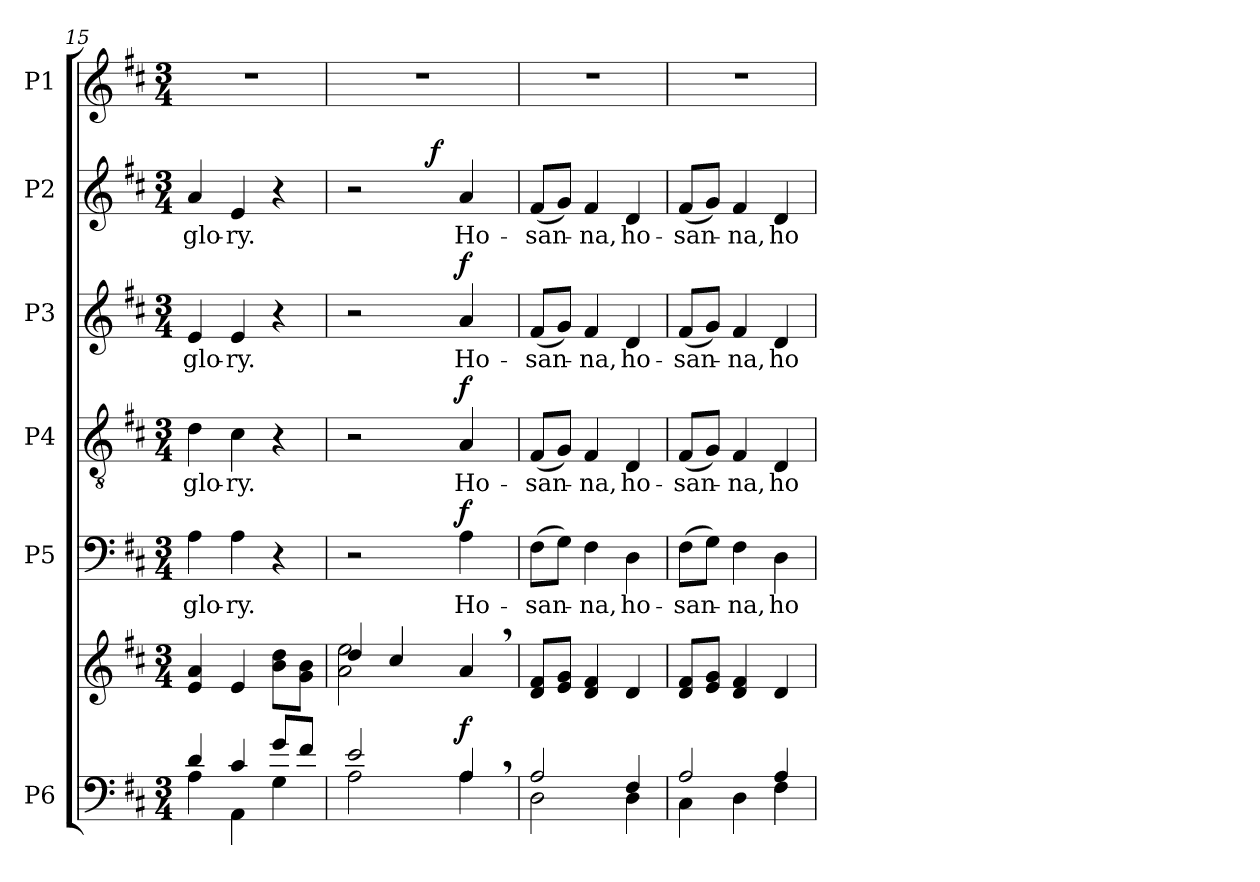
**kern	**kern	**dynam	**kern	**text	**dynam	**kern	**text	**dynam	**kern	**text	**dynam	**kern	**text	**dynam	**kern
*part6	*part6	*part6	*part5	*part5	*part5	*part4	*part4	*part4	*part3	*part3	*part3	*part2	*part2	*part2	*part1
*staff7	*staff6	*staff6/7	*staff5	*staff5	*staff5	*staff4	*staff4	*staff4	*staff3	*staff3	*staff3	*staff2	*staff2	*staff2	*staff1
*I"P6	*	*	*I"P5	*	*	*I"P4	*	*	*I"P3	*	*	*I"P2	*	*	*I"P1
*clefF4	*clefG2	*	*clefF4	*	*	*clefGv2	*	*	*clefG2	*	*	*clefG2	*	*	*clefG2
*	*	*	*	*	*	*ITrd7c12	*	*	*	*	*	*	*	*	*
*k[f#c#]	*k[f#c#]	*	*k[f#c#]	*	*	*k[f#c#]	*	*	*k[f#c#]	*	*	*k[f#c#]	*	*	*k[f#c#]
*b:	*b:	*	*b:	*	*	*b:	*	*	*b:	*	*	*b:	*	*	*b:
*M3/4	*M3/4	*	*M3/4	*	*	*M3/4	*	*	*M3/4	*	*	*M3/4	*	*	*M3/4
=15	=15	=15	=15	=15	=15	=15	=15	=15	=15	=15	=15	=15	=15	=15	=15
*^	*	*	*	*	*	*	*	*	*	*	*	*	*	*	*
!	!	!	!	!	!LO:LY:b:color=#000000	!	!	!	!	!	!	!	!	!	!	!
!	!	!	!	!	!	!	!	!LO:LY:b:color=#000000	!	!	!	!	!	!	!	!
!	!	!	!	!	!	!	!	!	!	!	!LO:LY:b:color=#000000	!	!	!	!	!
!	!	!	!	!	!	!	!	!	!	!	!	!	!	!LO:LY:b:color=#000000	!	!LO:N:vis=1
4di/	4Ai\	4ei/ 4ai	.	4Ai\	glo-	.	4Di\	glo-	.	4ei/	glo-	.	4ai/	glo-	.	2.r
!	!	!	!	!	!LO:LY:b:color=#000000	!	!	!	!	!	!	!	!	!	!	!
!	!	!	!	!	!	!	!	!LO:LY:b:color=#000000	!	!	!	!	!	!	!	!
!	!	!	!	!	!	!	!	!	!	!	!LO:LY:b:color=#000000	!	!	!	!	!
!	!	!	!	!	!	!	!	!	!	!	!	!	!	!LO:LY:b:color=#000000	!	!
4c#i/	4AAi\	4ei/	.	4Ai\	-ry.	.	4C#i\	-ry.	.	4ei/	-ry.	.	4ei/	-ry.	.	.
8gi/L	4Gi\	8bi\ 8ddiL	.	4r	.	.	4r	.	.	4r	.	.	4r	.	.	.
8f#i/J	.	8gi\ 8biJ	.	.	.	.	.	.	.	.	.	.	.	.	.	.
=16	=16	=16	=16	=16	=16	=16	=16	=16	=16	=16	=16	=16	=16	=16	=16	=16
*	*	*^	*	*	*	*	*	*	*	*	*	*	*	*	*	*
!	!	!	!	!	!	!	!	!	!	!	!	!	!	!	!	!	!LO:N:vis=1
*	*	*	*	*	*	*	*	*	*	*	*	*	*	*^	*	*	*
2ei/	2Ai\	4ddi/	2ai\ 2eei	.	2r	.	.	2r	.	.	2r	.	.	2r	4ryy	.	.	2.r
.	.	4cc#i/	.	.	.	.	.	.	.	.	.	.	.	.	16ryy	.	.	.
.	.	.	.	.	.	.	.	.	.	.	.	.	.	.	32ryy	.	.	.
.	.	.	.	.	.	.	.	.	.	.	.	.	.	.	64ryy	.	.	.
.	.	.	.	.	.	.	.	.	.	.	.	.	.	.	256.ryy	.	.	.
.	.	.	.	.	.	.	.	.	.	.	.	.	.	.	4ryy	.	f	.
!	!	!	!	!	!	!LO:LY:b:color=#000000	!	!	!	!	!	!	!	!	!	!	!	!
!	!	!	!	!	!	!	!	!	!LO:LY:b:color=#000000	!	!	!	!	!	!	!	!	!
!	!	!	!	!	!	!	!	!	!	!	!	!LO:LY:b:color=#000000	!	!	!	!	!	!
!	!	!	!	!	!	!	!	!	!	!	!	!	!	!	!	!LO:LY:b:color=#000000	!	!
4A,i/	4Ai\	4a,i/	4ryy	f	4Ai\	Ho-	f	4AAi/	Ho-	f	4ai/	Ho-	f	4ai/	.	Ho-	.	.
.	.	.	.	.	.	.	.	.	.	.	.	.	.	.	8ryy	.	.	.
.	.	.	.	.	.	.	.	.	.	.	.	.	.	.	128ryy	.	.	.
.	.	.	.	.	.	.	.	.	.	.	.	.	.	.	512ryy	.	.	.
*	*	*v	*v	*	*	*	*	*	*	*	*	*	*	*v	*v	*	*	*
=17	=17	=17	=17	=17	=17	=17	=17	=17	=17	=17	=17	=17	=17	=17	=17	=17
*	*	*^	*	*	*	*	*	*	*	*	*	*	*^	*	*	*
!	!	!	!	!	!	!LO:LY:b:color=#000000	!	!	!	!	!	!	!	!	!	!	!	!
*	*	*v	*v	*	*	*	*	*	*	*	*	*	*	*v	*v	*	*	*
*	*	*^	*	*	*	*	*	*	*	*	*	*	*^	*	*	*
!	!	!	!	!	!	!	!	!	!LO:LY:b:color=#000000	!	!	!	!	!	!	!	!	!
*	*	*v	*v	*	*	*	*	*	*	*	*	*	*	*v	*v	*	*	*
*	*	*^	*	*	*	*	*	*	*	*	*	*	*^	*	*	*
!	!	!	!	!	!	!	!	!	!	!	!	!LO:LY:b:color=#000000	!	!	!	!	!	!
*	*	*v	*v	*	*	*	*	*	*	*	*	*	*	*v	*v	*	*	*
*	*	*^	*	*	*	*	*	*	*	*	*	*	*^	*	*	*
!	!	!	!	!	!	!	!	!	!	!	!	!	!	!	!	!LO:LY:b:color=#000000	!	!LO:N:vis=1
*	*	*v	*v	*	*	*	*	*	*	*	*	*	*	*v	*v	*	*	*
2Ai/	2Di\	8di/ 8f#iL	.	(8F#i\L	-san-	.	(8FF#i/L	-san-	.	(8f#i/L	-san-	.	(8f#i/L	-san-	.	2.r
.	.	8ei/ 8giJ	.	8Gi\J)	.	.	8GGi/J)	.	.	8gi/J)	.	.	8gi/J)	.	.	.
!	!	!	!	!	!LO:LY:b:color=#000000	!	!	!	!	!	!	!	!	!	!	!
!	!	!	!	!	!	!	!	!LO:LY:b:color=#000000	!	!	!	!	!	!	!	!
!	!	!	!	!	!	!	!	!	!	!	!LO:LY:b:color=#000000	!	!	!	!	!
!	!	!	!	!	!	!	!	!	!	!	!	!	!	!LO:LY:b:color=#000000	!	!
.	.	4di/ 4f#i	.	4F#i\	-na,	.	4FF#i/	-na,	.	4f#i/	-na,	.	4f#i/	-na,	.	.
!	!	!	!	!	!LO:LY:b:color=#000000	!	!	!	!	!	!	!	!	!	!	!
!	!	!	!	!	!	!	!	!LO:LY:b:color=#000000	!	!	!	!	!	!	!	!
!	!	!	!	!	!	!	!	!	!	!	!LO:LY:b:color=#000000	!	!	!	!	!
!	!	!	!	!	!	!	!	!	!	!	!	!	!	!LO:LY:b:color=#000000	!	!
4F#i/	4Di\	4di/	.	4Di\	ho-	.	4DDi/	ho-	.	4di/	ho-	.	4di/	ho-	.	.
=18	=18	=18	=18	=18	=18	=18	=18	=18	=18	=18	=18	=18	=18	=18	=18	=18
*	*	*^	*	*	*	*	*	*	*	*	*	*	*	*	*	*
!	!	!	!	!	!	!LO:LY:b:color=#000000	!	!	!	!	!	!	!	!	!	!	!
!	!	!	!	!	!	!	!	!	!LO:LY:b:color=#000000	!	!	!	!	!	!	!	!
!	!	!	!	!	!	!	!	!	!	!	!	!LO:LY:b:color=#000000	!	!	!	!	!
!	!	!	!	!	!	!	!	!	!	!	!	!	!	!	!LO:LY:b:color=#000000	!	!LO:N:vis=1
2Ai/	4C#i\	8di/ 8f#iL	4ryy	.	(8F#i\L	-san-	.	(8FF#i/L	-san-	.	(8f#i/L	-san-	.	(8f#i/L	-san-	.	2.r
.	.	8ei/ 8giJ	.	.	8Gi\J)	.	.	8GGi/J)	.	.	8gi/J)	.	.	8gi/J)	.	.	.
!	!	!	!	!	!	!LO:LY:b:color=#000000	!	!	!	!	!	!	!	!	!	!	!
!	!	!	!	!	!	!	!	!	!LO:LY:b:color=#000000	!	!	!	!	!	!	!	!
!	!	!	!	!	!	!	!	!	!	!	!	!LO:LY:b:color=#000000	!	!	!	!	!
!	!	!	!	!	!	!	!	!	!	!	!	!	!	!	!LO:LY:b:color=#000000	!	!
.	4Di\	4di/ 4f#i	2ryy	.	4F#i\	-na,	.	4FF#i/	-na,	.	4f#i/	-na,	.	4f#i/	-na,	.	.
!	!	!	!	!	!	!LO:LY:b:color=#000000	!	!	!	!	!	!	!	!	!	!	!
!	!	!	!	!	!	!	!	!	!LO:LY:b:color=#000000	!	!	!	!	!	!	!	!
!	!	!	!	!	!	!	!	!	!	!	!	!LO:LY:b:color=#000000	!	!	!	!	!
!	!	!	!	!	!	!	!	!	!	!	!	!	!	!	!LO:LY:b:color=#000000	!	!
4Ai/	4F#i\	4di/	.	.	4Di\	ho-	.	4DDi/	ho-	.	4di/	ho-	.	4di/	ho-	.	.
*v	*v	*	*	*	*	*	*	*	*	*	*	*	*	*	*	*	*
*	*v	*v	*	*	*	*	*	*	*	*	*	*	*	*	*	*
=	=	=	=	=	=	=	=	=	=	=	=	=	=	=	=
*-	*-	*-	*-	*-	*-	*-	*-	*-	*-	*-	*-	*-	*-	*-	*-
